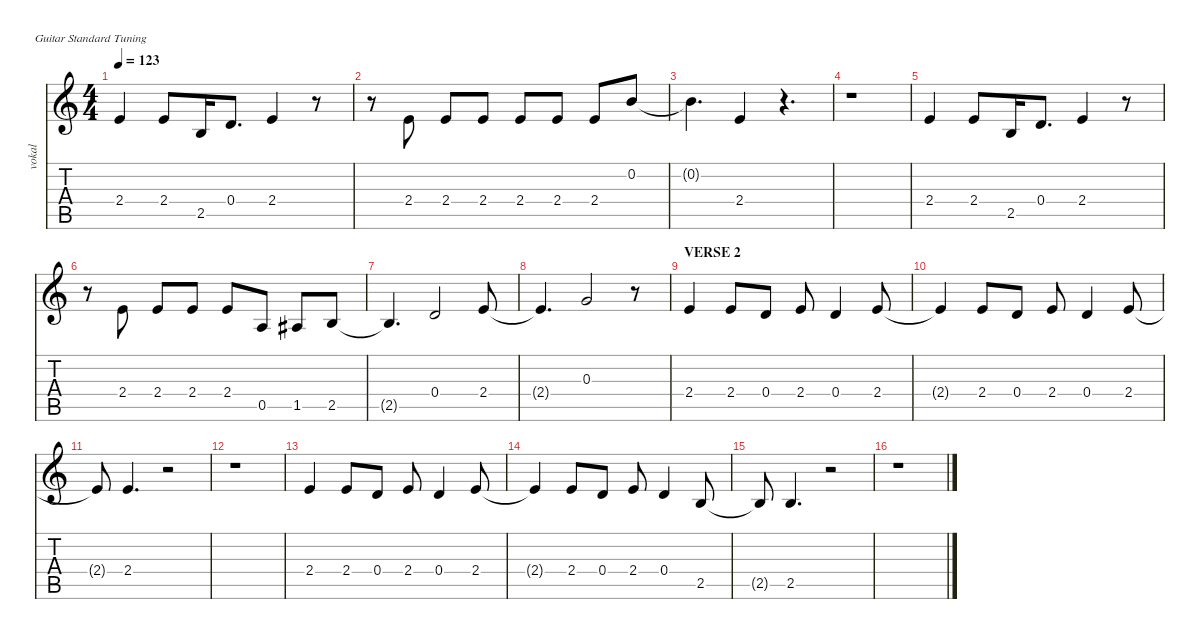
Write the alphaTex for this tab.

\defaultSystemsLayout 4
\hideDynamics
\bracketExtendMode nobrackets
\track ("Vocal" "vokal") {instrument acousticguitarsteel}
\staff {score tabs}
\tuning (E4 B3 G3 D3 A2 E2)
\ts (4 4)
\tempo 123
\clef g2
\ks c
2.4.4{dy mf beam Up} 2.4.8{beam Up} 2.5.16{beam Up} 0.4.8{d beam Up} 2.4.4{beam Up} r.8{beam Down} |
r.8{beam Down} 2.4.8{beam Up} 2.4.8{beam Up} 2.4.8{beam Up} 2.4.8{beam Up} 2.4.8{beam Up} 2.4.8{beam Up} 0.2.8{beam Up} |
0.2{t}.4{d beam Down} 2.4.4{beam Up} r.4{d beam Down} |
r.1{beam Down} |
2.4.4{beam Up} 2.4.8{beam Up} 2.5.16{beam Up} 0.4.8{d beam Up} 2.4.4{beam Up} r.8{beam Down} |
r.8{beam Down} 2.4.8{beam Up} 2.4.8{beam Up} 2.4.8{beam Up} 2.4.8{beam Up} 0.5.8{beam Up} 1.5{acc #}.8{beam Up} 2.5.8{beam Up} |
2.5{t}.4{d beam Up} 0.4.2{beam Up} 2.4.8{beam Up} |
2.4{t}.4{d beam Up} 0.3.2{beam Up} r.8{beam Down} |
\section ("" "VERSE 2")
2.4.4{beam Up} 2.4.8{beam Up} 0.4.8{beam Up} 2.4.8{beam Up} 0.4.4{beam Up} 2.4.8{beam Up} |
2.4{t}.4{beam Up} 2.4.8{beam Up} 0.4.8{beam Up} 2.4.8{beam Up} 0.4.4{beam Up} 2.4.8{beam Up} |
2.4{t}.8{beam Up} 2.4.4{d beam Up} r.2{beam Down} |
r.1{beam Down} |
2.4.4{beam Up} 2.4.8{beam Up} 0.4.8{beam Up} 2.4.8{beam Up} 0.4.4{beam Up} 2.4.8{beam Up} |
2.4{t}.4{beam Up} 2.4.8{beam Up} 0.4.8{beam Up} 2.4.8{beam Up} 0.4.4{beam Up} 2.5.8{beam Up} |
2.5{t}.8{beam Up} 2.5.4{d beam Up} r.2{beam Down} |
r.1{beam Down}
